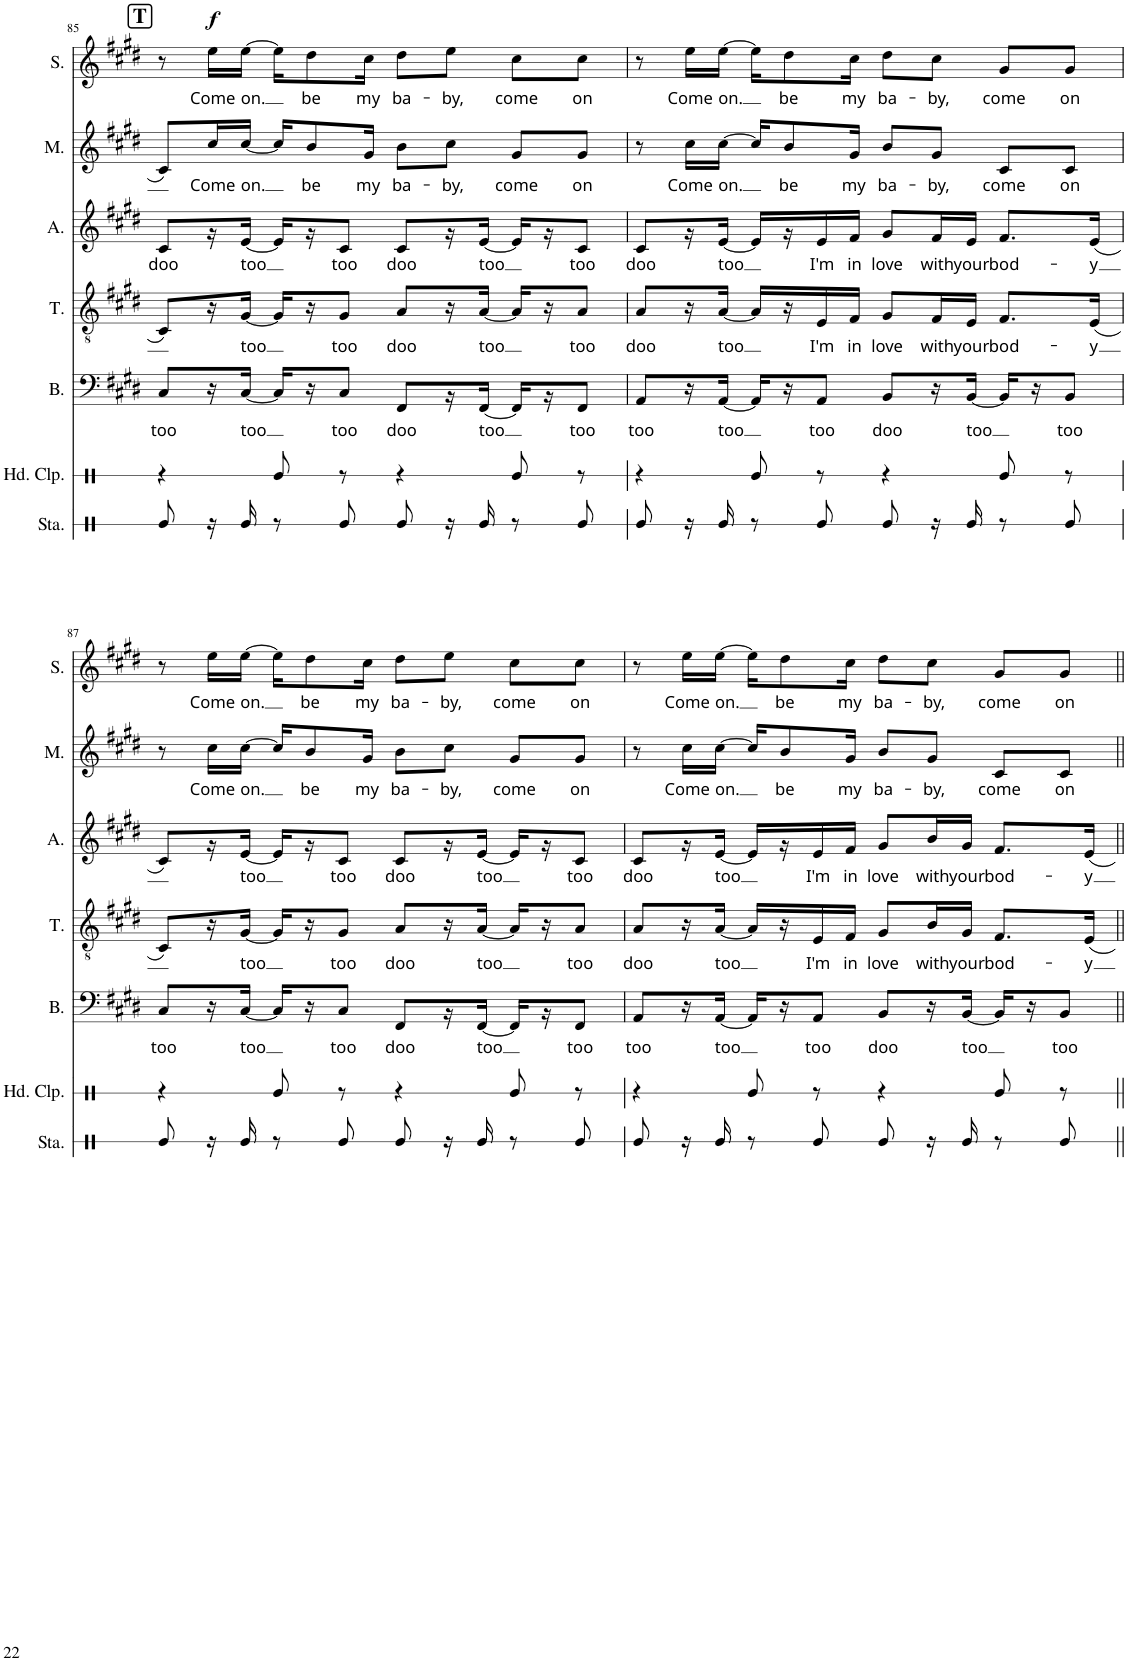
**kern	**kern	**kern	**text	**kern	**text	**kern	**text	**kern	**text	**kern	**text	**dynam
*part7	*part6	*part5	*part5	*part4	*part4	*part3	*part3	*part2	*part2	*part1	*part1	*part1
*staff7	*staff6	*staff5	*staff5	*staff4	*staff4	*staff3	*staff3	*staff2	*staff2	*staff1	*staff1	*staff1
*I"Stamp	*I"Hand Clap	*I"Base	*	*I"Tenor	*	*I"Alto	*	*I"Mezzo	*	*I"Soprano	*	*
*I'Sta.	*I'Hd. Clp.	*I'B.	*	*I'T.	*	*I'A.	*	*I'M.	*	*I'S.	*	*
!!LO:PB:g=z
*clefX	*clefX	*clefF4	*	*clefGv2	*	*clefG2	*	*clefG2	*	*clefG2	*	*
*k[]	*k[]	*k[f#c#g#d#]	*	*k[f#c#g#d#]	*	*k[f#c#g#d#]	*	*k[f#c#g#d#]	*	*k[f#c#g#d#]	*	*
*M4/4	*M4/4	*M4/4	*	*M4/4	*	*M4/4	*	*M4/4	*	*M4/4	*	*
!!LO:REH:place=s1:a:B:cj:fs=14:t=T
=85	=85	=85	=85	=85	=85	=85	=85	=85	=85	=85	=85	=85
!	!	!	!LO:LY:b	!	!	!	!LO:LY:b	!	!	!	!	!
8Re/	4r	8C#/L	too	8C#/L	.	8c#/L	doo	8c#/L	.	8r	.	.
!	!	!	!	!	!	!	!	!	!LO:LY:b	!	!LO:LY:b	!LO:DY:a
16r	.	16r	.	16r	.	16r	.	16cc#/L	Come	16ee\LL	Come	f
!	!	!	!LO:LY:b	!	!LO:LY:b	!	!LO:LY:b	!	!LO:LY:b	!	!LO:LY:b	!
16Re/	.	[<16C#/JJ	too	[<16G#/JJ	too	[<16e/JJ	too	[<16cc#/JJ	on.	[>16ee\JJ	on.	.
8r	8Re/	16C#/LL]	.	16G#/LL]	.	16e/LL]	.	16cc#/KL]	.	16ee\KL]	.	.
!	!	!	!	!	!	!	!	!	!LO:LY:b	!	!LO:LY:b	!
.	.	16r	.	16r	.	16r	.	8b/	be	8dd#\	be	.
!	!	!	!LO:LY:b	!	!LO:LY:b	!	!LO:LY:b	!	!	!	!	!
8Re/	8r	8C#/J	too	8G#/J	too	8c#/J	too	.	.	.	.	.
!	!	!	!	!	!	!	!	!	!LO:LY:b	!	!LO:LY:b	!
.	.	.	.	.	.	.	.	16g#/Jk	my	16cc#\Jk	my	.
!	!	!	!LO:LY:b	!	!LO:LY:b	!	!LO:LY:b	!	!LO:LY:b	!	!LO:LY:b	!
8Re/	4r	8FF#/L	doo	8A/L	doo	8c#/L	doo	8b\L	ba-	8dd#\L	ba-	.
!	!	!	!	!	!	!	!	!	!LO:LY:b	!	!LO:LY:b	!
16r	.	16r	.	16r	.	16r	.	8cc#\J	-by,	8ee\J	-by,	.
!	!	!	!LO:LY:b	!	!LO:LY:b	!	!LO:LY:b	!	!	!	!	!
16Re/	.	[<16FF#/JJ	too	[<16A/JJ	too	[<16e/JJ	too	.	.	.	.	.
!	!	!	!	!	!	!	!	!	!LO:LY:b	!	!LO:LY:b	!
8r	8Re/	16FF#/LL]	.	16A/LL]	.	16e/LL]	.	8g#/L	come	8cc#\L	come	.
.	.	16r	.	16r	.	16r	.	.	.	.	.	.
!	!	!	!LO:LY:b	!	!LO:LY:b	!	!LO:LY:b	!	!LO:LY:b	!	!LO:LY:b	!
8Re/	8r	8FF#/J	too	8A/J	too	8c#/J	too	8g#/J	on	8cc#\J	on	.
=86	=86	=86	=86	=86	=86	=86	=86	=86	=86	=86	=86	=86
!	!	!	!LO:LY:b	!	!LO:LY:b	!	!LO:LY:b	!	!	!	!	!
8Re/	4r	8AA/L	too	8A/L	doo	8c#/L	doo	8r	.	8r	.	.
!	!	!	!	!	!	!	!	!	!LO:LY:b	!	!LO:LY:b	!
16r	.	16r	.	16r	.	16r	.	16cc#\LL	Come	16ee\LL	Come	.
!	!	!	!LO:LY:b	!	!LO:LY:b	!	!LO:LY:b	!	!LO:LY:b	!	!LO:LY:b	!
16Re/	.	[<16AA/JJ	too	[<16A/JJ	too	[<16e/JJ	too	[>16cc#\JJ	on.	[>16ee\JJ	on.	.
8r	8Re/	16AA/LL]	.	16A/LL]	.	16e/LL]	.	16cc#/KL]	.	16ee\KL]	.	.
!	!	!	!	!	!	!	!	!	!LO:LY:b	!	!LO:LY:b	!
.	.	16r	.	16r	.	16r	.	8b/	be	8dd#\	be	.
!	!	!	!LO:LY:b	!	!LO:LY:b	!	!LO:LY:b	!	!	!	!	!
8Re/	8r	8AA/J	too	16E/	I'm	16e/	I'm	.	.	.	.	.
!	!	!	!	!	!LO:LY:b	!	!LO:LY:b	!	!LO:LY:b	!	!LO:LY:b	!
.	.	.	.	16F#/JJ	in	16f#/JJ	in	16g#/Jk	my	16cc#\Jk	my	.
!	!	!	!LO:LY:b	!	!LO:LY:b	!	!LO:LY:b	!	!LO:LY:b	!	!LO:LY:b	!
8Re/	4r	8BB/L	doo	8G#/L	love	8g#/L	love	8b/L	ba-	8dd#\L	ba-	.
!	!	!	!	!	!LO:LY:b	!	!LO:LY:b	!	!LO:LY:b	!	!LO:LY:b	!
16r	.	16r	.	16F#/L	with	16f#/L	with	8g#/J	-by,	8cc#\J	-by,	.
!	!	!	!LO:LY:b	!	!LO:LY:b	!	!LO:LY:b	!	!	!	!	!
16Re/	.	[<16BB/JJ	too	16E/JJ	your	16e/JJ	your	.	.	.	.	.
!	!	!	!	!	!LO:LY:b	!	!LO:LY:b	!	!LO:LY:b	!	!LO:LY:b	!
8r	8Re/	16BB/LL]	.	8.F#/L	bod-	8.f#/L	bod-	8c#/L	come	8g#/L	come	.
.	.	16r	.	.	.	.	.	.	.	.	.	.
!	!	!	!LO:LY:b	!	!	!	!	!	!LO:LY:b	!	!LO:LY:b	!
8Re/	8r	8BB/J	too	.	.	.	.	8c#/J	on	8g#/J	on	.
!	!	!	!	!	!LO:LY:b	!	!LO:LY:b	!	!	!	!	!
.	.	.	.	(<16E/Jk	-y	(<16e/Jk	-y	.	.	.	.	.
!!LO:LB:g=z
=87	=87	=87	=87	=87	=87	=87	=87	=87	=87	=87	=87	=87
!	!	!	!LO:LY:b	!	!	!	!	!	!	!	!	!
8Re/	4r	8C#/L	too	8C#/L)	.	8c#/L)	.	8r	.	8r	.	.
!	!	!	!	!	!	!	!	!	!LO:LY:b	!	!LO:LY:b	!
16r	.	16r	.	16r	.	16r	.	16cc#\LL	Come	16ee\LL	Come	.
!	!	!	!LO:LY:b	!	!LO:LY:b	!	!LO:LY:b	!	!LO:LY:b	!	!LO:LY:b	!
16Re/	.	[<16C#/JJ	too	[<16G#/JJ	too	[<16e/JJ	too	[>16cc#\JJ	on.	[>16ee\JJ	on.	.
8r	8Re/	16C#/LL]	.	16G#/LL]	.	16e/LL]	.	16cc#/KL]	.	16ee\KL]	.	.
!	!	!	!	!	!	!	!	!	!LO:LY:b	!	!LO:LY:b	!
.	.	16r	.	16r	.	16r	.	8b/	be	8dd#\	be	.
!	!	!	!LO:LY:b	!	!LO:LY:b	!	!LO:LY:b	!	!	!	!	!
8Re/	8r	8C#/J	too	8G#/J	too	8c#/J	too	.	.	.	.	.
!	!	!	!	!	!	!	!	!	!LO:LY:b	!	!LO:LY:b	!
.	.	.	.	.	.	.	.	16g#/Jk	my	16cc#\Jk	my	.
!	!	!	!LO:LY:b	!	!LO:LY:b	!	!LO:LY:b	!	!LO:LY:b	!	!LO:LY:b	!
8Re/	4r	8FF#/L	doo	8A/L	doo	8c#/L	doo	8b\L	ba-	8dd#\L	ba-	.
!	!	!	!	!	!	!	!	!	!LO:LY:b	!	!LO:LY:b	!
16r	.	16r	.	16r	.	16r	.	8cc#\J	-by,	8ee\J	-by,	.
!	!	!	!LO:LY:b	!	!LO:LY:b	!	!LO:LY:b	!	!	!	!	!
16Re/	.	[<16FF#/JJ	too	[<16A/JJ	too	[<16e/JJ	too	.	.	.	.	.
!	!	!	!	!	!	!	!	!	!LO:LY:b	!	!LO:LY:b	!
8r	8Re/	16FF#/LL]	.	16A/LL]	.	16e/LL]	.	8g#/L	come	8cc#\L	come	.
.	.	16r	.	16r	.	16r	.	.	.	.	.	.
!	!	!	!LO:LY:b	!	!LO:LY:b	!	!LO:LY:b	!	!LO:LY:b	!	!LO:LY:b	!
8Re/	8r	8FF#/J	too	8A/J	too	8c#/J	too	8g#/J	on	8cc#\J	on	.
=88	=88	=88	=88	=88	=88	=88	=88	=88	=88	=88	=88	=88
!	!	!	!LO:LY:b	!	!LO:LY:b	!	!LO:LY:b	!	!	!	!	!
8Re/	4r	8AA/L	too	8A/L	doo	8c#/L	doo	8r	.	8r	.	.
!	!	!	!	!	!	!	!	!	!LO:LY:b	!	!LO:LY:b	!
16r	.	16r	.	16r	.	16r	.	16cc#\LL	Come	16ee\LL	Come	.
!	!	!	!LO:LY:b	!	!LO:LY:b	!	!LO:LY:b	!	!LO:LY:b	!	!LO:LY:b	!
16Re/	.	[<16AA/JJ	too	[<16A/JJ	too	[<16e/JJ	too	[>16cc#\JJ	on.	[>16ee\JJ	on.	.
8r	8Re/	16AA/LL]	.	16A/LL]	.	16e/LL]	.	16cc#/KL]	.	16ee\KL]	.	.
!	!	!	!	!	!	!	!	!	!LO:LY:b	!	!LO:LY:b	!
.	.	16r	.	16r	.	16r	.	8b/	be	8dd#\	be	.
!	!	!	!LO:LY:b	!	!LO:LY:b	!	!LO:LY:b	!	!	!	!	!
8Re/	8r	8AA/J	too	16E/	I'm	16e/	I'm	.	.	.	.	.
!	!	!	!	!	!LO:LY:b	!	!LO:LY:b	!	!LO:LY:b	!	!LO:LY:b	!
.	.	.	.	16F#/JJ	in	16f#/JJ	in	16g#/Jk	my	16cc#\Jk	my	.
!	!	!	!LO:LY:b	!	!LO:LY:b	!	!LO:LY:b	!	!LO:LY:b	!	!LO:LY:b	!
8Re/	4r	8BB/L	doo	8G#/L	love	8g#/L	love	8b/L	ba-	8dd#\L	ba-	.
!	!	!	!	!	!LO:LY:b	!	!LO:LY:b	!	!LO:LY:b	!	!LO:LY:b	!
16r	.	16r	.	16B/L	with	16b/L	with	8g#/J	-by,	8cc#\J	-by,	.
!	!	!	!LO:LY:b	!	!LO:LY:b	!	!LO:LY:b	!	!	!	!	!
16Re/	.	[<16BB/JJ	too	16G#/JJ	your	16g#/JJ	your	.	.	.	.	.
!	!	!	!	!	!LO:LY:b	!	!LO:LY:b	!	!LO:LY:b	!	!LO:LY:b	!
8r	8Re/	16BB/LL]	.	8.F#/L	bod-	8.f#/L	bod-	8c#/L	come	8g#/L	come	.
.	.	16r	.	.	.	.	.	.	.	.	.	.
!	!	!	!LO:LY:b	!	!	!	!	!	!LO:LY:b	!	!LO:LY:b	!
8Re/	8r	8BB/J	too	.	.	.	.	8c#/J	on	8g#/J	on	.
!	!	!	!	!	!LO:LY:b	!	!LO:LY:b	!	!	!	!	!
.	.	.	.	16E/Jk	-y	16e/Jk	-y	.	.	.	.	.
=||	=||	=||	=||	=||	=||	=||	=||	=||	=||	=||	=||	=||
*-	*-	*-	*-	*-	*-	*-	*-	*-	*-	*-	*-	*-
